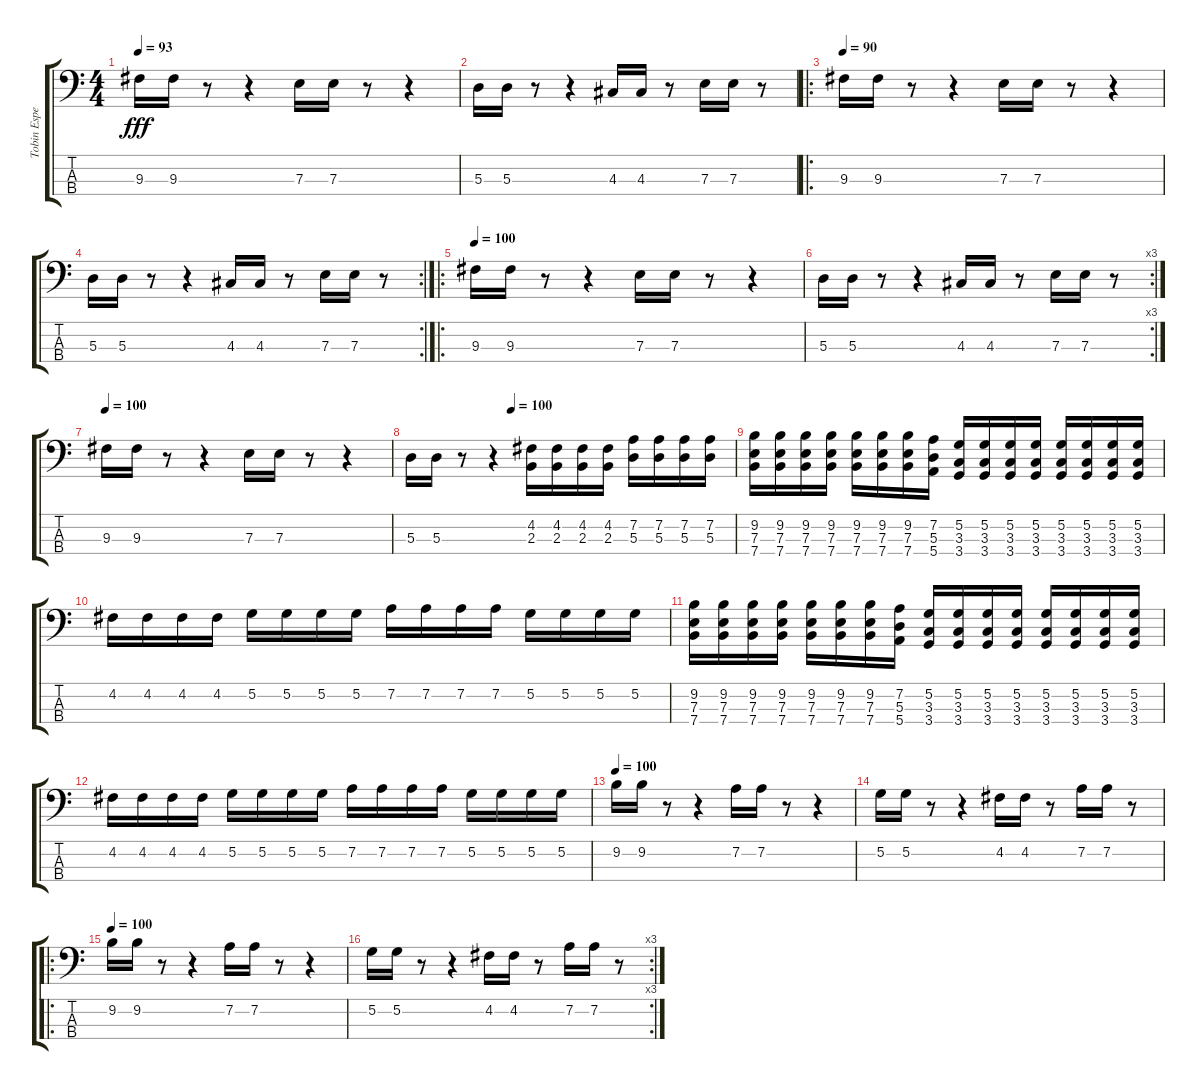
\track ("Tobin Esperance" "Tobin Espe") {instrument electricbassfinger}
\staff {score tabs}
\tuning (G2 D2 A1 E1) {hide}
\ts (4 4)
\tempo 93
\clef f4
\ks c
9.3.16{dy fff instrument electricbassfinger} 9.3.16 r.8 r.4 7.3.16 7.3.16 r.8 r.4 |
5.3.16 5.3.16 r.8 r.4 4.3.16 4.3.16 r.8 7.3.16 7.3.16 r.8 |
\ro
\tempo 90
9.3.16 9.3.16 r.8 r.4 7.3.16 7.3.16 r.8 r.4 |
\rc 2
5.3.16 5.3.16 r.8 r.4 4.3.16 4.3.16 r.8 7.3.16 7.3.16 r.8 |
\ro
\tempo 100
9.3.16 9.3.16 r.8 r.4 7.3.16 7.3.16 r.8 r.4 |
\rc 3
5.3.16 5.3.16 r.8 r.4 4.3.16 4.3.16 r.8 7.3.16 7.3.16 r.8 |
\tempo 100
9.3.16 9.3.16 r.8 r.4 7.3.16 7.3.16 r.8 r.4 |
\tempo (100 0.3125)
5.3.16 5.3.16 r.8 r.4 (4.2 2.3).16 (4.2 2.3).16 (4.2 2.3).16 (4.2 2.3).16 (7.2 5.3).16 (7.2 5.3).16 (7.2 5.3).16 (7.2 5.3).16 |
(9.2 7.3 7.4).16 (9.2 7.3 7.4).16 (9.2 7.3 7.4).16 (9.2 7.3 7.4).16 (9.2 7.3 7.4).16 (9.2 7.3 7.4).16 (9.2 7.3 7.4).16 (7.2 5.3 5.4).16 (5.2 3.3 3.4).16 (5.2 3.3 3.4).16 (5.2 3.3 3.4).16 (5.2 3.3 3.4).16 (5.2 3.3 3.4).16 (5.2 3.3 3.4).16 (5.2 3.3 3.4).16 (5.2 3.3 3.4).16 |
4.2.16 4.2.16 4.2.16 4.2.16 5.2.16 5.2.16 5.2.16 5.2.16 7.2.16 7.2.16 7.2.16 7.2.16 5.2.16 5.2.16 5.2.16 5.2.16 |
(9.2 7.3 7.4).16 (9.2 7.3 7.4).16 (9.2 7.3 7.4).16 (9.2 7.3 7.4).16 (9.2 7.3 7.4).16 (9.2 7.3 7.4).16 (9.2 7.3 7.4).16 (7.2 5.3 5.4).16 (5.2 3.3 3.4).16 (5.2 3.3 3.4).16 (5.2 3.3 3.4).16 (5.2 3.3 3.4).16 (5.2 3.3 3.4).16 (5.2 3.3 3.4).16 (5.2 3.3 3.4).16 (5.2 3.3 3.4).16 |
4.2.16 4.2.16 4.2.16 4.2.16 5.2.16 5.2.16 5.2.16 5.2.16 7.2.16 7.2.16 7.2.16 7.2.16 5.2.16 5.2.16 5.2.16 5.2.16 |
\tempo 100
9.2.16 9.2.16 r.8 r.4 7.2.16 7.2.16 r.8 r.4 |
5.2.16 5.2.16 r.8 r.4 4.2.16 4.2.16 r.8 7.2.16 7.2.16 r.8 |
\ro
\tempo 100
9.2.16 9.2.16 r.8 r.4 7.2.16 7.2.16 r.8 r.4 |
\rc 3
5.2.16 5.2.16 r.8 r.4 4.2.16 4.2.16 r.8 7.2.16 7.2.16 r.8
